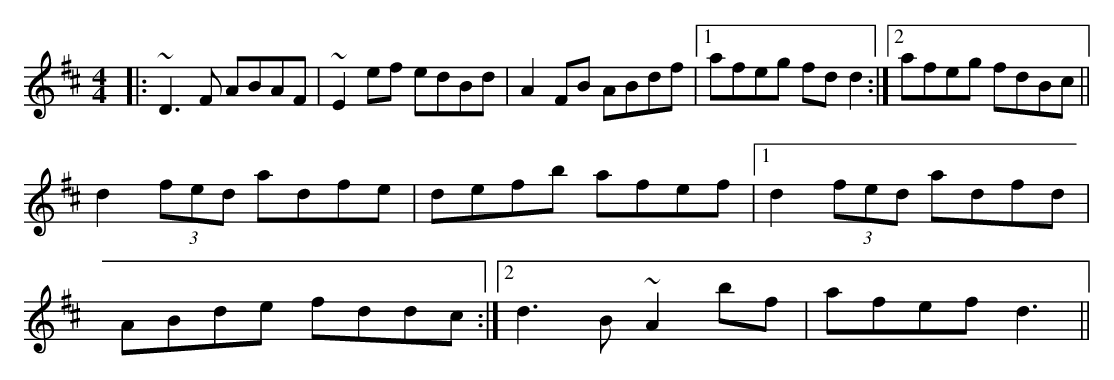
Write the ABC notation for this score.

X:1
M:4/4
K:D
|:~D3F ABAF|~E2ef edBd|A2FB ABdf|1 afeg fdd2:|2 afeg fdBc||
d2(3fed adfe|defb afef|1 d2(3fed adfd|
ABde fddc:|2 d3B ~A2bf|afef d3||
